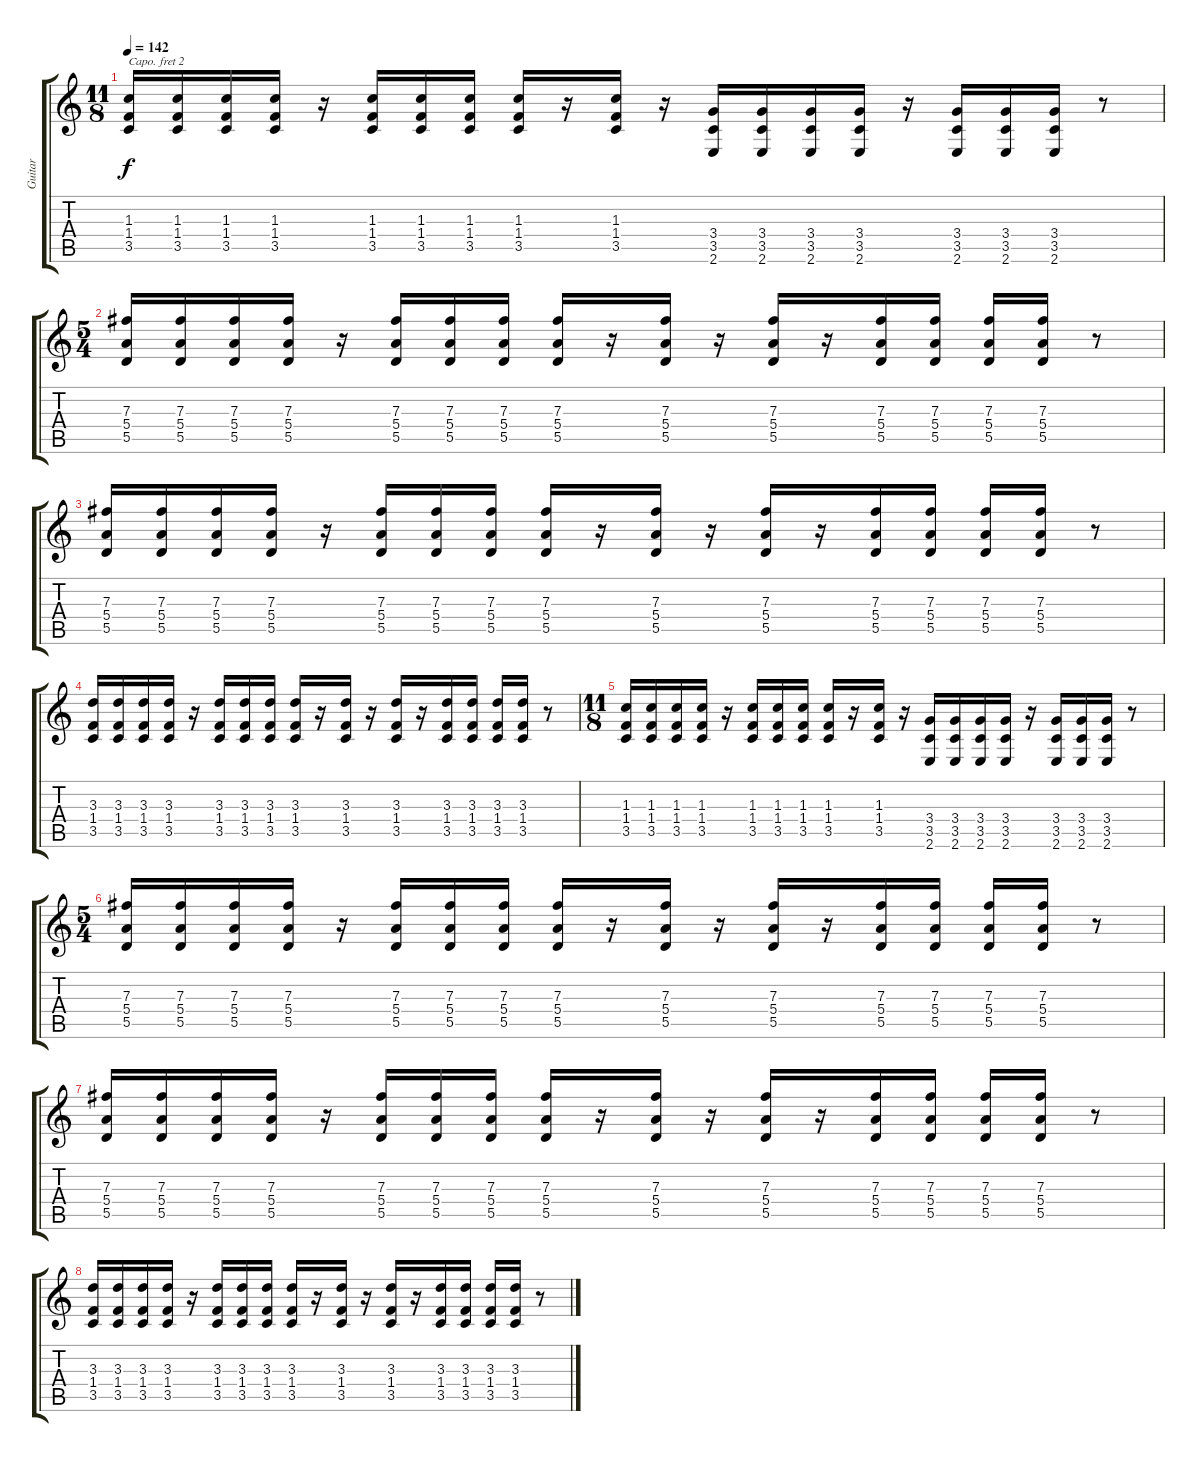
\track ("Guitar" "Guitar") {instrument distortionguitar}
\staff {score tabs}
\capo 2
\tuning (G4 E4 A3 D3 G2 C2) {hide}
\ts (11 8)
\tempo 142
\clef g2
\ks c
(1.3 1.4 3.5).16{dy f} (1.3 1.4 3.5).16 (1.3 1.4 3.5).16 (1.3 1.4 3.5).16 r.16 (1.3 1.4 3.5).16 (1.3 1.4 3.5).16 (1.3 1.4 3.5).16 (1.3 1.4 3.5).16 r.16 (1.3 1.4 3.5).16 r.16 (3.4 3.5 2.6).16 (3.4 3.5 2.6).16 (3.4 3.5 2.6).16 (3.4 3.5 2.6).16 r.16 (3.4 3.5 2.6).16 (3.4 3.5 2.6).16 (3.4 3.5 2.6).16 r.8 |
\ts (5 4)
(7.3 5.4 5.5).16 (7.3 5.4 5.5).16 (7.3 5.4 5.5).16 (7.3 5.4 5.5).16 r.16 (7.3 5.4 5.5).16 (7.3 5.4 5.5).16 (7.3 5.4 5.5).16 (7.3 5.4 5.5).16 r.16 (7.3 5.4 5.5).16 r.16 (7.3 5.4 5.5).16 r.16 (7.3 5.4 5.5).16 (7.3 5.4 5.5).16 (7.3 5.4 5.5).16 (7.3 5.4 5.5).16 r.8 |
(7.3 5.4 5.5).16 (7.3 5.4 5.5).16 (7.3 5.4 5.5).16 (7.3 5.4 5.5).16 r.16 (7.3 5.4 5.5).16 (7.3 5.4 5.5).16 (7.3 5.4 5.5).16 (7.3 5.4 5.5).16 r.16 (7.3 5.4 5.5).16 r.16 (7.3 5.4 5.5).16 r.16 (7.3 5.4 5.5).16 (7.3 5.4 5.5).16 (7.3 5.4 5.5).16 (7.3 5.4 5.5).16 r.8 |
(3.3 1.4 3.5).16 (3.3 1.4 3.5).16 (3.3 1.4 3.5).16 (3.3 1.4 3.5).16 r.16 (3.3 1.4 3.5).16 (3.3 1.4 3.5).16 (3.3 1.4 3.5).16 (3.3 1.4 3.5).16 r.16 (3.3 1.4 3.5).16 r.16 (3.3 1.4 3.5).16 r.16 (3.3 1.4 3.5).16 (3.3 1.4 3.5).16 (3.3 1.4 3.5).16 (3.3 1.4 3.5).16 r.8 |
\ts (11 8)
(1.3 1.4 3.5).16 (1.3 1.4 3.5).16 (1.3 1.4 3.5).16 (1.3 1.4 3.5).16 r.16 (1.3 1.4 3.5).16 (1.3 1.4 3.5).16 (1.3 1.4 3.5).16 (1.3 1.4 3.5).16 r.16 (1.3 1.4 3.5).16 r.16 (3.4 3.5 2.6).16 (3.4 3.5 2.6).16 (3.4 3.5 2.6).16 (3.4 3.5 2.6).16 r.16 (3.4 3.5 2.6).16 (3.4 3.5 2.6).16 (3.4 3.5 2.6).16 r.8 |
\ts (5 4)
(7.3 5.4 5.5).16 (7.3 5.4 5.5).16 (7.3 5.4 5.5).16 (7.3 5.4 5.5).16 r.16 (7.3 5.4 5.5).16 (7.3 5.4 5.5).16 (7.3 5.4 5.5).16 (7.3 5.4 5.5).16 r.16 (7.3 5.4 5.5).16 r.16 (7.3 5.4 5.5).16 r.16 (7.3 5.4 5.5).16 (7.3 5.4 5.5).16 (7.3 5.4 5.5).16 (7.3 5.4 5.5).16 r.8 |
(7.3 5.4 5.5).16 (7.3 5.4 5.5).16 (7.3 5.4 5.5).16 (7.3 5.4 5.5).16 r.16 (7.3 5.4 5.5).16 (7.3 5.4 5.5).16 (7.3 5.4 5.5).16 (7.3 5.4 5.5).16 r.16 (7.3 5.4 5.5).16 r.16 (7.3 5.4 5.5).16 r.16 (7.3 5.4 5.5).16 (7.3 5.4 5.5).16 (7.3 5.4 5.5).16 (7.3 5.4 5.5).16 r.8 |
(3.3 1.4 3.5).16 (3.3 1.4 3.5).16 (3.3 1.4 3.5).16 (3.3 1.4 3.5).16 r.16 (3.3 1.4 3.5).16 (3.3 1.4 3.5).16 (3.3 1.4 3.5).16 (3.3 1.4 3.5).16 r.16 (3.3 1.4 3.5).16 r.16 (3.3 1.4 3.5).16 r.16 (3.3 1.4 3.5).16 (3.3 1.4 3.5).16 (3.3 1.4 3.5).16 (3.3 1.4 3.5).16 r.8
